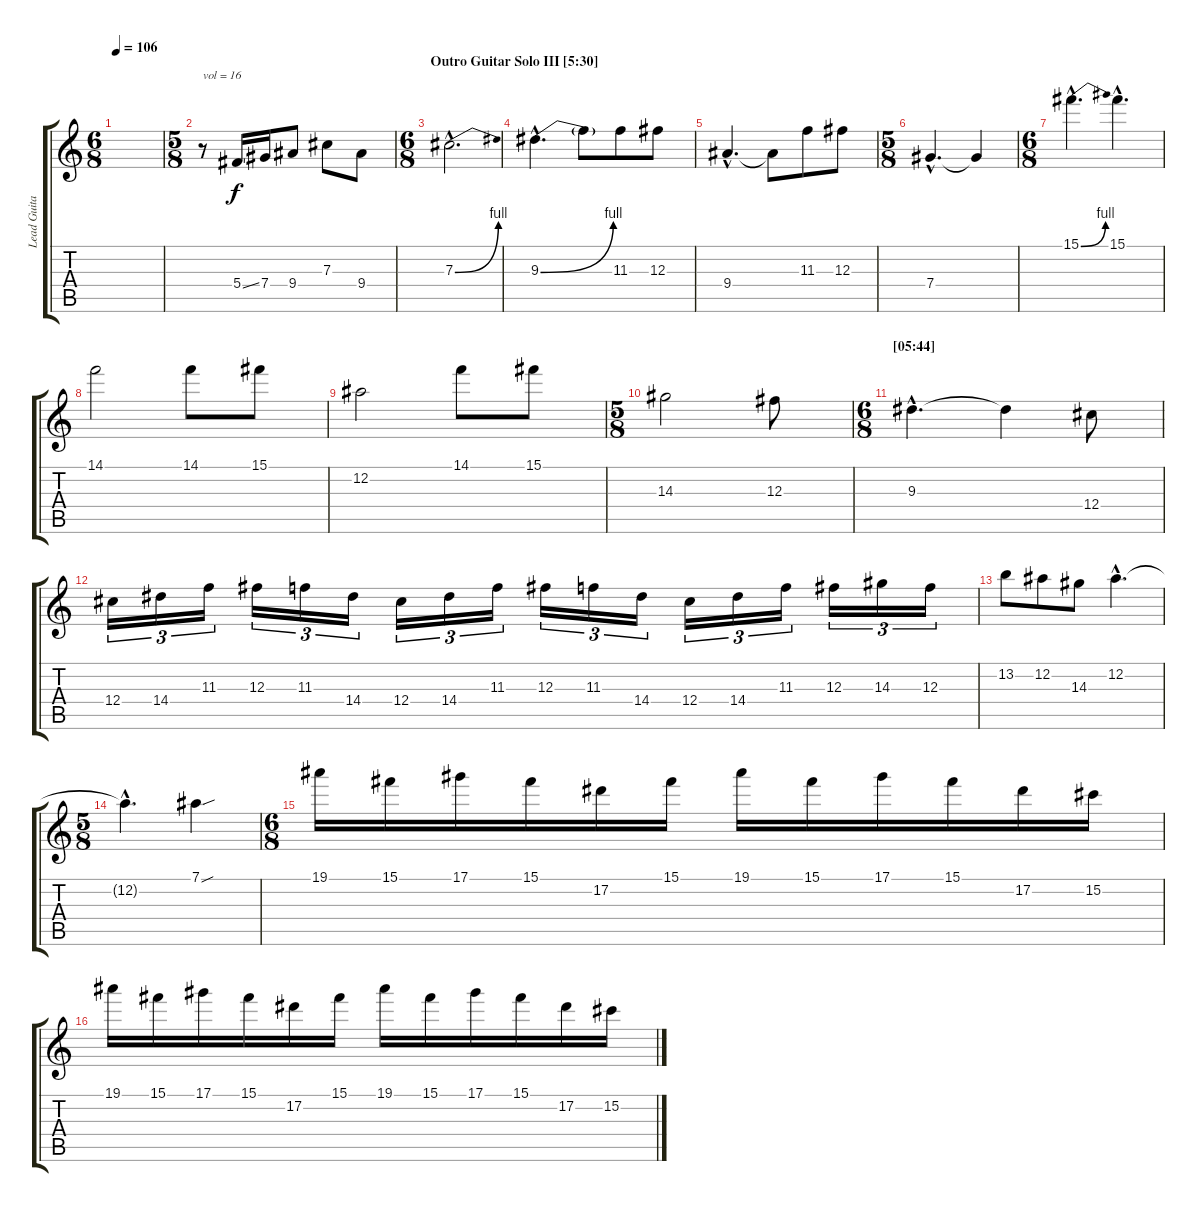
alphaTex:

\track ("Lead Guitar" "Lead Guita") {instrument overdrivenguitar}
\staff {score tabs}
\tuning (Eb4 Bb3 Gb3 Db3 Ab2 Eb2) {hide}
\ts (6 8)
\tempo 106
\clef g2
\ks c
|
\ts (5 8)
r.8{txt "vol = 16" volume 16} 5.4{ss}.16{dy f} 7.4.16 9.4.8 7.3.8 9.4.8 |
\ts (6 8)
\section ("" "Outro Guitar Solo III [5:30]")
7.3{be (bend 0 0 60 4) hac}.2{d} |
9.3{be (bend 0 0 60 4) hac}.4{d} 9.3{t}.8 11.3.8 12.3.8 |
9.4{hac}.4{d} 9.4{t}.8 11.3.8 12.3.8 |
\ts (5 8)
7.4{hac}.4{d} 7.4{t}.4 |
\ts (6 8)
15.1{be (bend 0 0 60 4) hac}.4{d} 15.1{hac}.4{d} |
14.1.2 14.1.8 15.1.8 |
12.2.2 14.1.8 15.1.8 |
\ts (5 8)
14.3.2 12.3.8 |
\ts (6 8)
\section ("" "[05:44]")
9.3{hac}.4{d} 9.3{t}.4 12.4.8 |
12.4.16{tu (3 2)} 14.4.16{tu (3 2)} 11.3.16{tu (3 2)} 12.3.16{tu (3 2)} 11.3.16{tu (3 2)} 14.4.16{tu (3 2)} 12.4.16{tu (3 2)} 14.4.16{tu (3 2)} 11.3.16{tu (3 2)} 12.3.16{tu (3 2)} 11.3.16{tu (3 2)} 14.4.16{tu (3 2)} 12.4.16{tu (3 2)} 14.4.16{tu (3 2)} 11.3.16{tu (3 2)} 12.3.16{tu (3 2)} 14.3.16{tu (3 2)} 12.3.16{tu (3 2)} |
13.2.8 12.2.8 14.3.8 12.2{hac}.4{d} |
\ts (5 8)
12.2{hac t}.4{d} 7.1{sou}.4 |
\ts (6 8)
19.1.16 15.1.16 17.1.16 15.1.16 17.2.16 15.1.16 19.1.16 15.1.16 17.1.16 15.1.16 17.2.16 15.2.16 |
19.1.16 15.1.16 17.1.16 15.1.16 17.2.16 15.1.16 19.1.16 15.1.16 17.1.16 15.1.16 17.2.16 15.2.16
